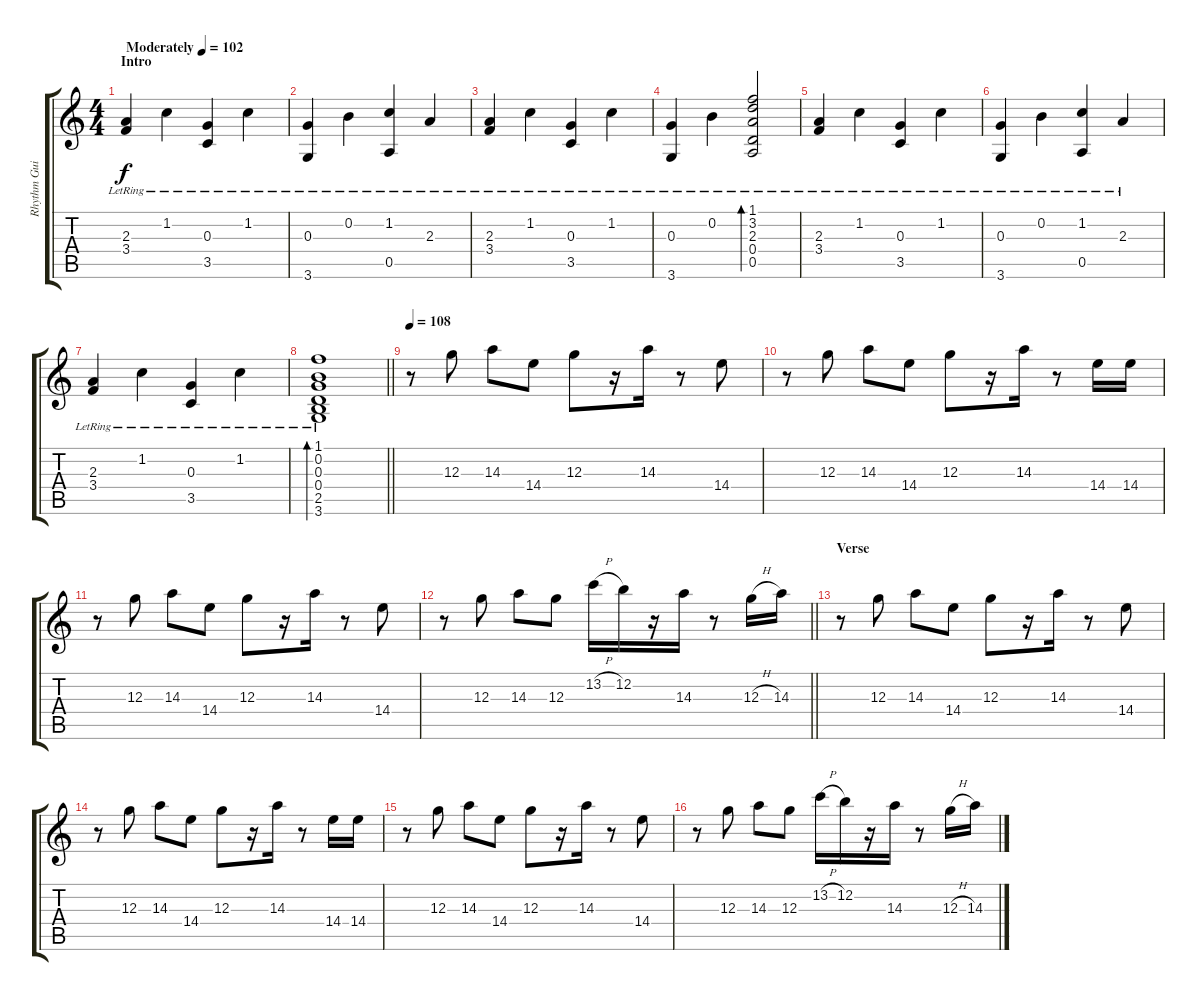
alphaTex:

\track ("Rhythm Guitar" "Rhythm Gui") {instrument electricguitarclean}
\staff {score tabs}
\tuning (E4 B3 G3 D3 A2 E2) {hide}
\ts (4 4)
\section ("" "Intro")
\tempo (102 "Moderately")
\clef g2
\ks c
(2.3{lr} 3.4{lr}).4{dy f instrument electricguitarclean} 1.2{lr}.4 (0.3{lr} 3.5{lr}).4 1.2{lr}.4 |
(0.3{lr} 3.6{lr}).4 0.2{lr}.4 (1.2{lr} 0.5{lr}).4 2.3{lr}.4 |
(2.3{lr} 3.4{lr}).4 1.2{lr}.4 (0.3{lr} 3.5{lr}).4 1.2{lr}.4 |
(0.3{lr} 3.6{lr}).4 0.2{lr}.4 (1.1{lr} 3.2{lr} 2.3{lr} 0.4{lr} 0.5{lr}).2{bd 120} |
(2.3{lr} 3.4{lr}).4 1.2{lr}.4 (0.3{lr} 3.5{lr}).4 1.2{lr}.4 |
(0.3{lr} 3.6{lr}).4 0.2{lr}.4 (1.2{lr} 0.5{lr}).4 2.3{lr}.4 |
(2.3{lr} 3.4{lr}).4 1.2{lr}.4 (0.3{lr} 3.5{lr}).4 1.2{lr}.4 |
\barLineRight lightlight
(1.1 0.2{lr} 0.3{lr} 0.4{lr} 2.5 3.6{lr}).1{bd 120} |
\tempo 108
r.8{instrument electricguitarclean} 12.3.8 14.3.8 14.4.8 12.3.8 r.16 14.3.16 r.8 14.4.8 |
r.8 12.3.8 14.3.8 14.4.8 12.3.8 r.16 14.3.16 r.8 14.4.16 14.4.16 |
r.8 12.3.8 14.3.8 14.4.8 12.3.8 r.16 14.3.16 r.8 14.4.8 |
\barLineRight lightlight
r.8 12.3.8 14.3.8 12.3.8 13.2{h}.16 12.2.16 r.16 14.3.16 r.8 12.3{h}.16 14.3.16 |
\section ("" "Verse")
r.8 12.3.8 14.3.8 14.4.8 12.3.8 r.16 14.3.16 r.8 14.4.8 |
r.8 12.3.8 14.3.8 14.4.8 12.3.8 r.16 14.3.16 r.8 14.4.16 14.4.16 |
r.8 12.3.8 14.3.8 14.4.8 12.3.8 r.16 14.3.16 r.8 14.4.8 |
r.8 12.3.8 14.3.8 12.3.8 13.2{h}.16 12.2.16 r.16 14.3.16 r.8 12.3{h}.16 14.3.16
